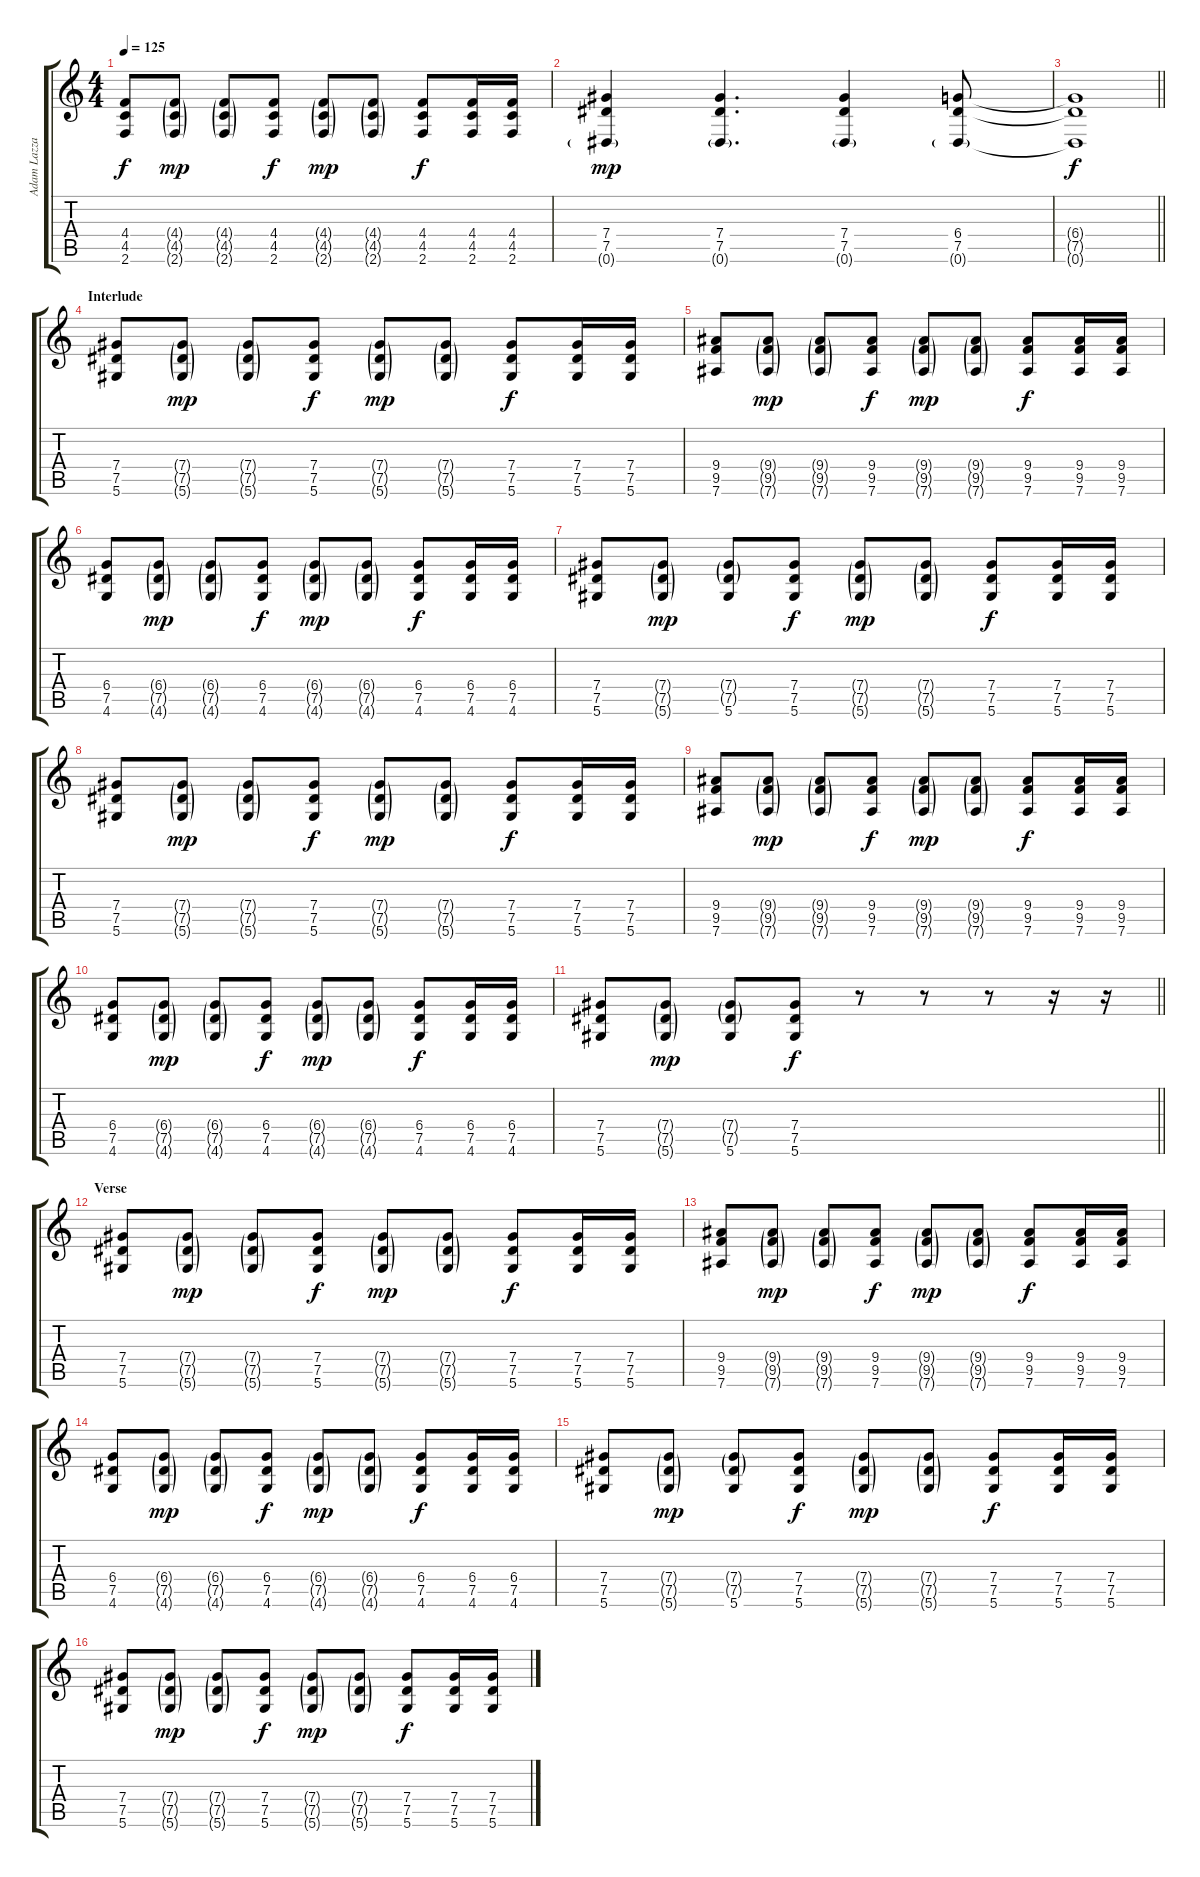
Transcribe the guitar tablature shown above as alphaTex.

\track ("Adam Lazzara (Guitar)" "Adam Lazza") {instrument acousticguitarnylon}
\staff {score tabs}
\tuning (Eb4 Bb3 Gb3 Db3 Ab2 Eb2) {hide}
\ts (4 4)
\tempo 125
\clef g2
\ks c
(4.4 4.5 2.6).8{dy f} (4.4{g} 4.5{g} 2.6{g}).8{dy mp} (4.4{g} 4.5{g} 2.6{g}).8 (4.4 4.5 2.6).8{dy f} (4.4{g} 4.5{g} 2.6{g}).8{dy mp} (4.4{g} 4.5{g} 2.6{g}).8 (4.4 4.5 2.6).8{dy f} (4.4 4.5 2.6).16 (4.4 4.5 2.6).16 |
(7.4 7.5 0.6{g}).4{dy mp} (7.4 7.5 0.6{g}).4{d} (7.4 7.5 0.6{g}).4 (6.4 7.5 0.6{g}).8 |
\barLineRight lightlight
(6.4{t} 7.5{t} 0.6{t}).1{dy f} |
\section ("" "Interlude")
(7.4 7.5 5.6).8 (7.4{g} 7.5{g} 5.6{g}).8{dy mp} (7.4{g} 7.5{g} 5.6{g}).8 (7.4 7.5 5.6).8{dy f} (7.4{g} 7.5{g} 5.6{g}).8{dy mp} (7.4{g} 7.5{g} 5.6{g}).8 (7.4 7.5 5.6).8{dy f} (7.4 7.5 5.6).16 (7.4 7.5 5.6).16 |
(9.4 9.5 7.6).8 (9.4{g} 9.5{g} 7.6{g}).8{dy mp} (9.4{g} 9.5{g} 7.6{g}).8 (9.4 9.5 7.6).8{dy f} (9.4{g} 9.5{g} 7.6{g}).8{dy mp} (9.4{g} 9.5{g} 7.6{g}).8 (9.4 9.5 7.6).8{dy f} (9.4 9.5 7.6).16 (9.4 9.5 7.6).16 |
(6.4 7.5 4.6).8 (6.4{g} 7.5{g} 4.6{g}).8{dy mp} (6.4{g} 7.5{g} 4.6{g}).8 (6.4 7.5 4.6).8{dy f} (6.4{g} 7.5{g} 4.6{g}).8{dy mp} (6.4{g} 7.5{g} 4.6{g}).8 (6.4 7.5 4.6).8{dy f} (6.4 7.5 4.6).16 (6.4 7.5 4.6).16 |
(7.4 7.5 5.6).8 (7.4{g} 7.5{g} 5.6{g}).8{dy mp} (7.4{g} 7.5{g} 5.6).8 (7.4 7.5 5.6).8{dy f} (7.4{g} 7.5{g} 5.6{g}).8{dy mp} (7.4{g} 7.5{g} 5.6{g}).8 (7.4 7.5 5.6).8{dy f} (7.4 7.5 5.6).16 (7.4 7.5 5.6).16 |
(7.4 7.5 5.6).8 (7.4{g} 7.5{g} 5.6{g}).8{dy mp} (7.4{g} 7.5{g} 5.6{g}).8 (7.4 7.5 5.6).8{dy f} (7.4{g} 7.5{g} 5.6{g}).8{dy mp} (7.4{g} 7.5{g} 5.6{g}).8 (7.4 7.5 5.6).8{dy f} (7.4 7.5 5.6).16 (7.4 7.5 5.6).16 |
(9.4 9.5 7.6).8 (9.4{g} 9.5{g} 7.6{g}).8{dy mp} (9.4{g} 9.5{g} 7.6{g}).8 (9.4 9.5 7.6).8{dy f} (9.4{g} 9.5{g} 7.6{g}).8{dy mp} (9.4{g} 9.5{g} 7.6{g}).8 (9.4 9.5 7.6).8{dy f} (9.4 9.5 7.6).16 (9.4 9.5 7.6).16 |
(6.4 7.5 4.6).8 (6.4{g} 7.5{g} 4.6{g}).8{dy mp} (6.4{g} 7.5{g} 4.6{g}).8 (6.4 7.5 4.6).8{dy f} (6.4{g} 7.5{g} 4.6{g}).8{dy mp} (6.4{g} 7.5{g} 4.6{g}).8 (6.4 7.5 4.6).8{dy f} (6.4 7.5 4.6).16 (6.4 7.5 4.6).16 |
\barLineRight lightlight
(7.4 7.5 5.6).8 (7.4{g} 7.5{g} 5.6{g}).8{dy mp} (7.4{g} 7.5{g} 5.6).8 (7.4 7.5 5.6).8{dy f} r.8 r.8 r.8 r.16 r.16 |
\section ("" "Verse")
(7.4 7.5 5.6).8 (7.4{g} 7.5{g} 5.6{g}).8{dy mp} (7.4{g} 7.5{g} 5.6{g}).8 (7.4 7.5 5.6).8{dy f} (7.4{g} 7.5{g} 5.6{g}).8{dy mp} (7.4{g} 7.5{g} 5.6{g}).8 (7.4 7.5 5.6).8{dy f} (7.4 7.5 5.6).16 (7.4 7.5 5.6).16 |
(9.4 9.5 7.6).8 (9.4{g} 9.5{g} 7.6{g}).8{dy mp} (9.4{g} 9.5{g} 7.6{g}).8 (9.4 9.5 7.6).8{dy f} (9.4{g} 9.5{g} 7.6{g}).8{dy mp} (9.4{g} 9.5{g} 7.6{g}).8 (9.4 9.5 7.6).8{dy f} (9.4 9.5 7.6).16 (9.4 9.5 7.6).16 |
(6.4 7.5 4.6).8 (6.4{g} 7.5{g} 4.6{g}).8{dy mp} (6.4{g} 7.5{g} 4.6{g}).8 (6.4 7.5 4.6).8{dy f} (6.4{g} 7.5{g} 4.6{g}).8{dy mp} (6.4{g} 7.5{g} 4.6{g}).8 (6.4 7.5 4.6).8{dy f} (6.4 7.5 4.6).16 (6.4 7.5 4.6).16 |
(7.4 7.5 5.6).8 (7.4{g} 7.5{g} 5.6{g}).8{dy mp} (7.4{g} 7.5{g} 5.6).8 (7.4 7.5 5.6).8{dy f} (7.4{g} 7.5{g} 5.6{g}).8{dy mp} (7.4{g} 7.5{g} 5.6{g}).8 (7.4 7.5 5.6).8{dy f} (7.4 7.5 5.6).16 (7.4 7.5 5.6).16 |
(7.4 7.5 5.6).8 (7.4{g} 7.5{g} 5.6{g}).8{dy mp} (7.4{g} 7.5{g} 5.6{g}).8 (7.4 7.5 5.6).8{dy f} (7.4{g} 7.5{g} 5.6{g}).8{dy mp} (7.4{g} 7.5{g} 5.6{g}).8 (7.4 7.5 5.6).8{dy f} (7.4 7.5 5.6).16 (7.4 7.5 5.6).16
